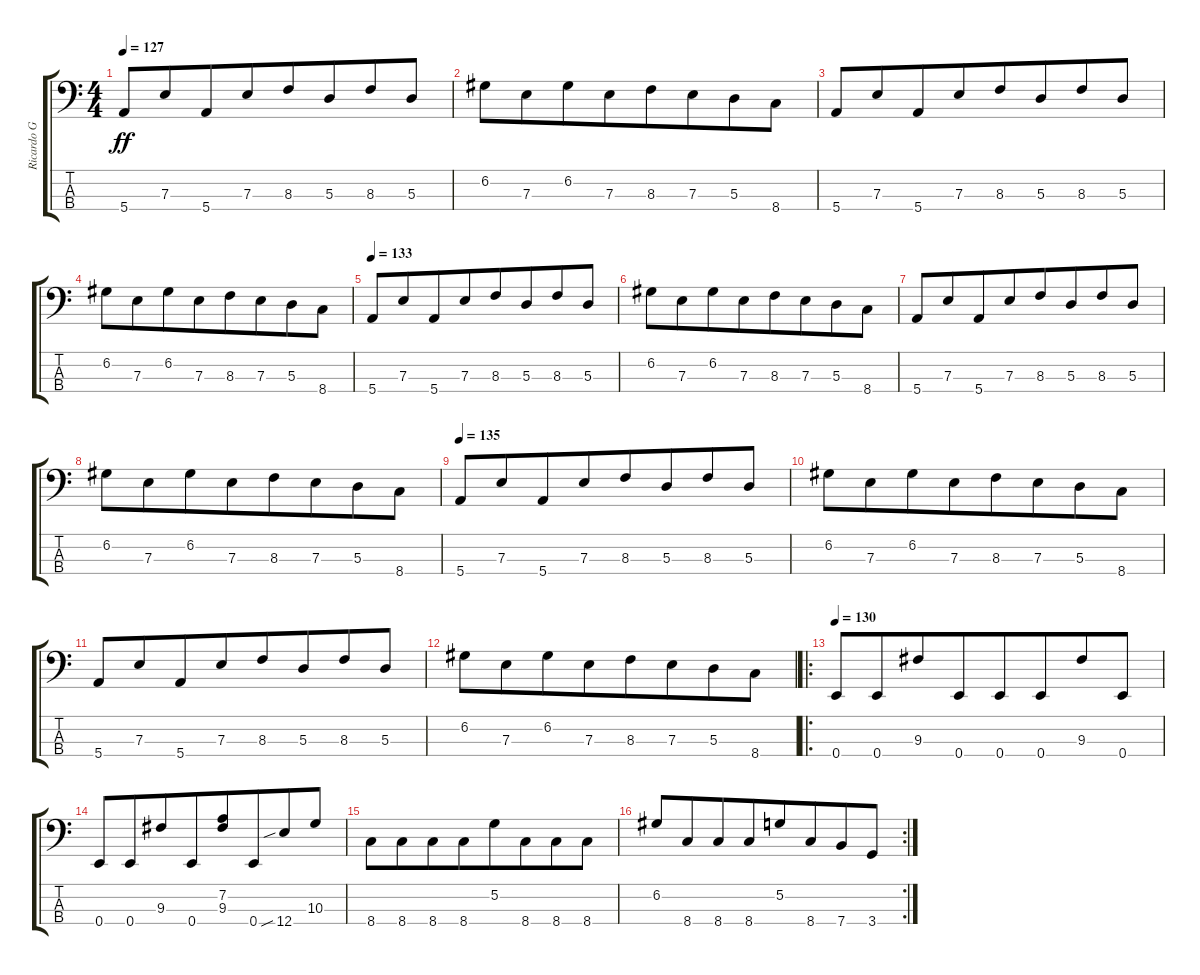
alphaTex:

\track ("Ricardo G" "Ricardo G") {instrument electricbassfinger}
\staff {score tabs}
\tuning (G2 D2 A1 E1) {hide}
\ts (4 4)
\tempo 127
\clef f4
\ks c
5.4.8{dy ff} 7.3.8{beam merge} 5.4.8 7.3.8{beam merge} 8.3.8 5.3.8{beam merge} 8.3.8 5.3.8 |
6.2.8 7.3.8{beam merge} 6.2.8 7.3.8{beam merge} 8.3.8 7.3.8{beam merge} 5.3.8 8.4.8 |
5.4.8 7.3.8{beam merge} 5.4.8 7.3.8{beam merge} 8.3.8 5.3.8{beam merge} 8.3.8 5.3.8 |
6.2.8 7.3.8{beam merge} 6.2.8 7.3.8{beam merge} 8.3.8 7.3.8{beam merge} 5.3.8 8.4.8 |
\tempo 133
5.4.8 7.3.8{beam merge} 5.4.8 7.3.8{beam merge} 8.3.8 5.3.8{beam merge} 8.3.8 5.3.8 |
6.2.8 7.3.8{beam merge} 6.2.8 7.3.8{beam merge} 8.3.8 7.3.8{beam merge} 5.3.8 8.4.8 |
5.4.8 7.3.8{beam merge} 5.4.8 7.3.8{beam merge} 8.3.8 5.3.8{beam merge} 8.3.8 5.3.8 |
6.2.8 7.3.8{beam merge} 6.2.8 7.3.8{beam merge} 8.3.8 7.3.8{beam merge} 5.3.8 8.4.8 |
\tempo 135
5.4.8 7.3.8{beam merge} 5.4.8 7.3.8{beam merge} 8.3.8 5.3.8{beam merge} 8.3.8 5.3.8 |
6.2.8 7.3.8{beam merge} 6.2.8 7.3.8{beam merge} 8.3.8 7.3.8{beam merge} 5.3.8 8.4.8 |
5.4.8 7.3.8{beam merge} 5.4.8 7.3.8{beam merge} 8.3.8 5.3.8{beam merge} 8.3.8 5.3.8 |
6.2.8 7.3.8{beam merge} 6.2.8 7.3.8{beam merge} 8.3.8 7.3.8{beam merge} 5.3.8 8.4.8 |
\ro
\tempo 130
0.4.8 0.4.8{beam merge} 9.3.8 0.4.8{beam merge} 0.4.8 0.4.8{beam merge} 9.3.8 0.4.8 |
0.4.8 0.4.8{beam merge} 9.3.8 0.4.8{beam merge} (7.2 9.3).8 0.4.8{beam merge} 12.4{sib}.8 10.3.8 |
8.4.8 8.4.8{beam merge} 8.4.8 8.4.8{beam merge} 5.2.8 8.4.8{beam merge} 8.4.8 8.4.8 |
\rc 2
6.2.8 8.4.8{beam merge} 8.4.8 8.4.8{beam merge} 5.2.8 8.4.8{beam merge} 7.4.8 3.4.8
